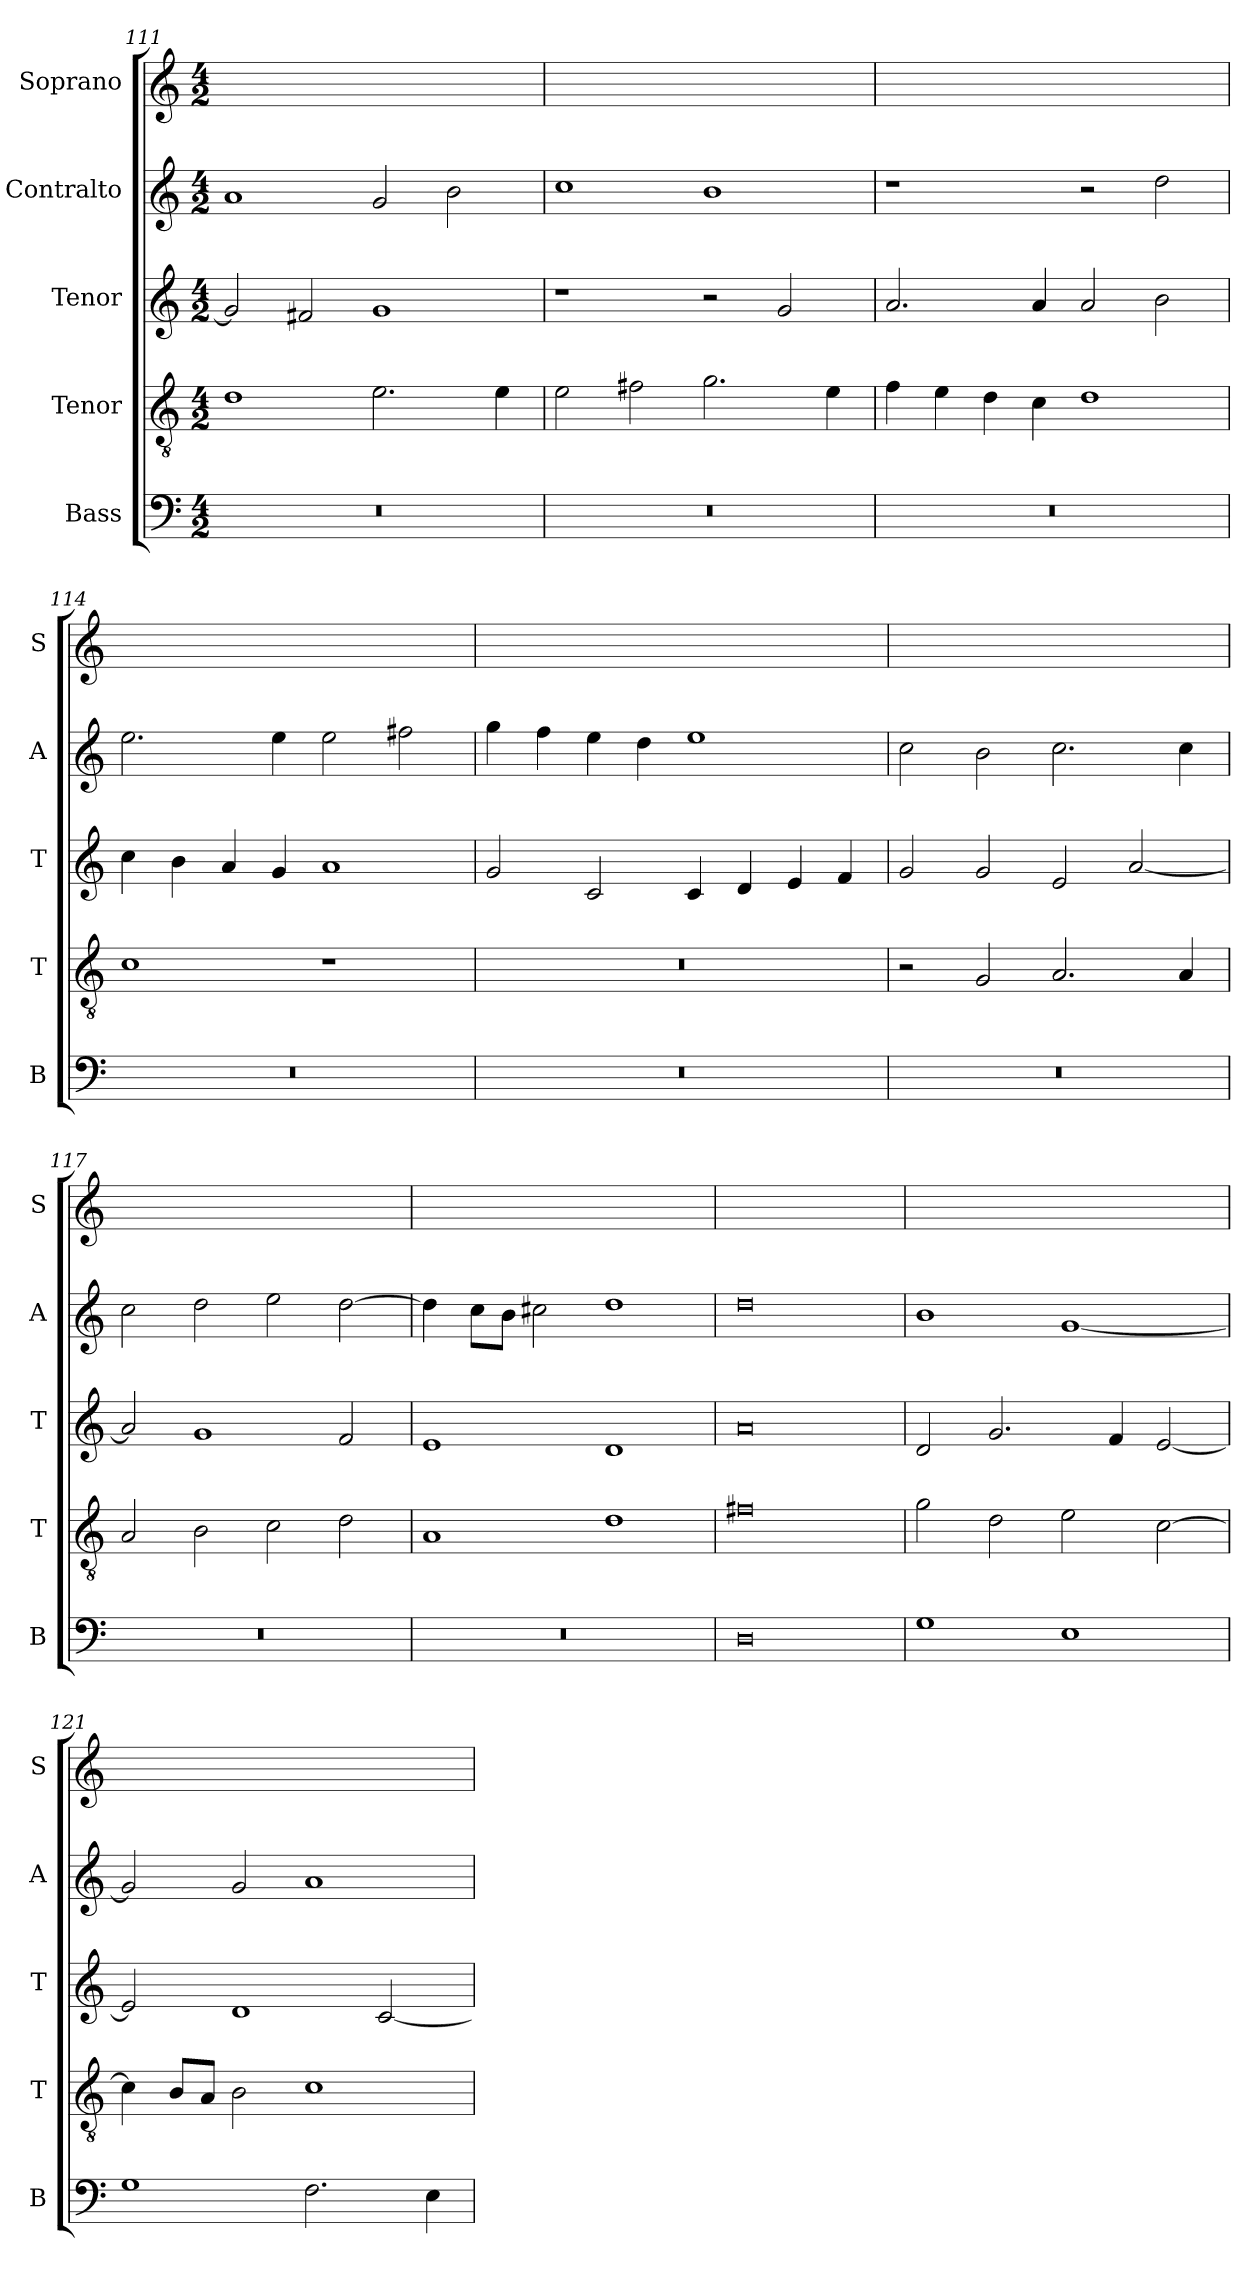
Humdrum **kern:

**kern	**kern	**kern	**kern	**kern
*part5	*part4	*part3	*part2	*part1
*staff5	*staff4	*staff3	*staff2	*staff1
*I"Bass	*I"Tenor	*I"Tenor	*I"Contralto	*I"Soprano
*I'B	*I'T	*I'T	*I'A	*I'S
*clefF4	*clefGv2	*clefG2	*clefG2	*clefG2
*k[]	*k[]	*k[]	*k[]	*k[]
*G:mix	*G:mix	*G:mix	*G:mix	*G:mix
*M4/2	*M4/2	*M4/2	*M4/2	*M4/2
=111	=111	=111	=111	=111
0r	1d	2g]	1a	0ryy
.	.	2f#X	.	.
.	2.e	1g	2g	.
.	.	.	2b	.
.	4e	.	.	.
=112	=112	=112	=112	=112
0r	2e	1r	1cc	0ryy
.	2f#X	.	.	.
.	2.g	2r	1b	.
.	.	2g	.	.
.	4e	.	.	.
=113	=113	=113	=113	=113
0r	4f	2.a	1r	0ryy
.	4e	.	.	.
.	4d	.	.	.
.	4c	4a	.	.
.	1d	2a	2r	.
.	.	2b	2dd	.
=114	=114	=114	=114	=114
0r	1c	4cc	2.ee	0ryy
.	.	4b	.	.
.	.	4a	.	.
.	.	4g	4ee	.
.	1r	1a	2ee	.
.	.	.	2ff#X	.
=115	=115	=115	=115	=115
0r	0r	2g	4gg	0ryy
.	.	.	4ff	.
.	.	2c	4ee	.
.	.	.	4dd	.
.	.	4c	1ee	.
.	.	4d	.	.
.	.	4e	.	.
.	.	4f	.	.
=116	=116	=116	=116	=116
0r	2r	2g	2cc	0ryy
.	2G	2g	2b	.
.	2.A	2e	2.cc	.
.	.	[2a	.	.
.	4A	.	4cc	.
=117	=117	=117	=117	=117
0r	2A	2a]	2cc	0ryy
.	2B	1g	2dd	.
.	2c	.	2ee	.
.	2d	2f	[2dd	.
=118	=118	=118	=118	=118
0r	1A	1e	4dd]	0ryy
.	.	.	8cc\L	.
.	.	.	8b\J	.
.	.	.	2cc#X	.
.	1d	1d	1dd	.
=119	=119	=119	=119	=119
0D	0f#X	0a	0dd	0ryy
=120	=120	=120	=120	=120
1G	2g	2d	1b	0ryy
.	2d	2.g	.	.
1E	2e	.	[1g	.
.	.	4f	.	.
.	[2c	[2e	.	.
=121	=121	=121	=121	=121
1G	4c]	2e]	2g]	0ryy
.	8B/L	.	.	.
.	8A/J	.	.	.
.	2B	1d	2g	.
2.F	1c	.	1a	.
.	.	[2c	.	.
4E	.	.	.	.
=	=	=	=	=
*-	*-	*-	*-	*-
